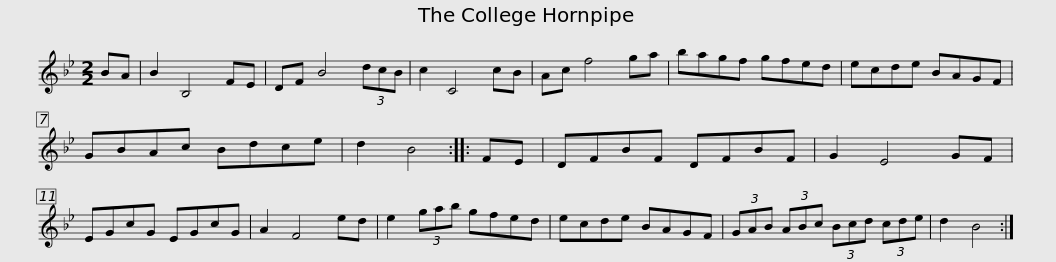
X:1
L:1/8
M:2/2
I:linebreak $
K:Bb
V:1 treble
V:1
 BA | B2 B,4 FE | DF B4 (3dcB | c2 C4 cB | Ac f4 ga | %5
 bagf gfed | ecde BAGF |$ GBAc Bdce | d2 B4 :: FE | %10
 DFBF DFBF | G2 E4 GF | EGcG EGcG | A2 F4 ed |$ e2 (3gab gfed | %15
 ecde BAGF | (3GAB (3ABc (3Bcd (3cde | d2 B4 :| %18
